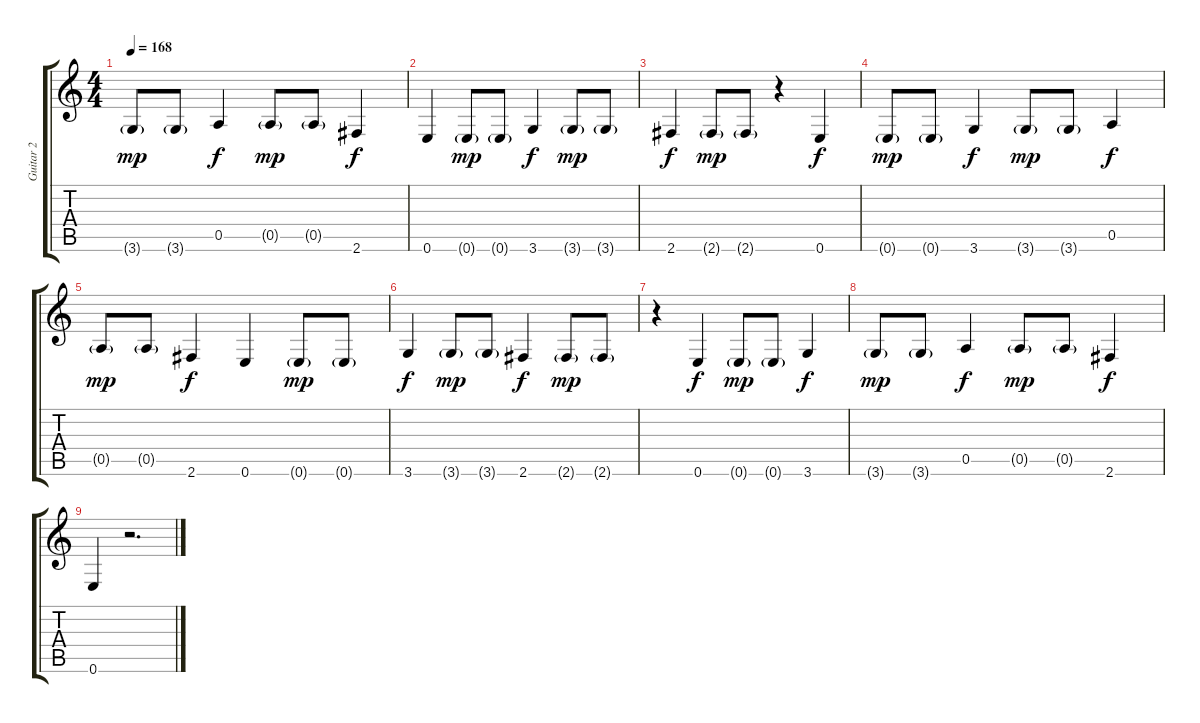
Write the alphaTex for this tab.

\track ("Guitar 2" "Guitar 2") {instrument distortionguitar}
\staff {score tabs}
\tuning (E4 B3 G3 D3 A2 E2) {hide}
\ts (4 4)
\tempo 168
\clef g2
\ks c
3.6{g}.8{dy mp} 3.6{g}.8 0.5.4{dy f} 0.5{g}.8{dy mp} 0.5{g}.8 2.6.4{dy f} |
0.6.4 0.6{g}.8{dy mp} 0.6{g}.8 3.6.4{dy f} 3.6{g}.8{dy mp} 3.6{g}.8 |
2.6.4{dy f} 2.6{g}.8{dy mp} 2.6{g}.8 r.4 0.6.4{dy f} |
0.6{g}.8{dy mp} 0.6{g}.8 3.6.4{dy f} 3.6{g}.8{dy mp} 3.6{g}.8 0.5.4{dy f} |
0.5{g}.8{dy mp} 0.5{g}.8 2.6.4{dy f} 0.6.4 0.6{g}.8{dy mp} 0.6{g}.8 |
3.6.4{dy f} 3.6{g}.8{dy mp} 3.6{g}.8 2.6.4{dy f} 2.6{g}.8{dy mp} 2.6{g}.8 |
r.4 0.6.4{dy f} 0.6{g}.8{dy mp} 0.6{g}.8 3.6.4{dy f} |
3.6{g}.8{dy mp} 3.6{g}.8 0.5.4{dy f} 0.5{g}.8{dy mp} 0.5{g}.8 2.6.4{dy f} |
0.6.4 r.2{d}
